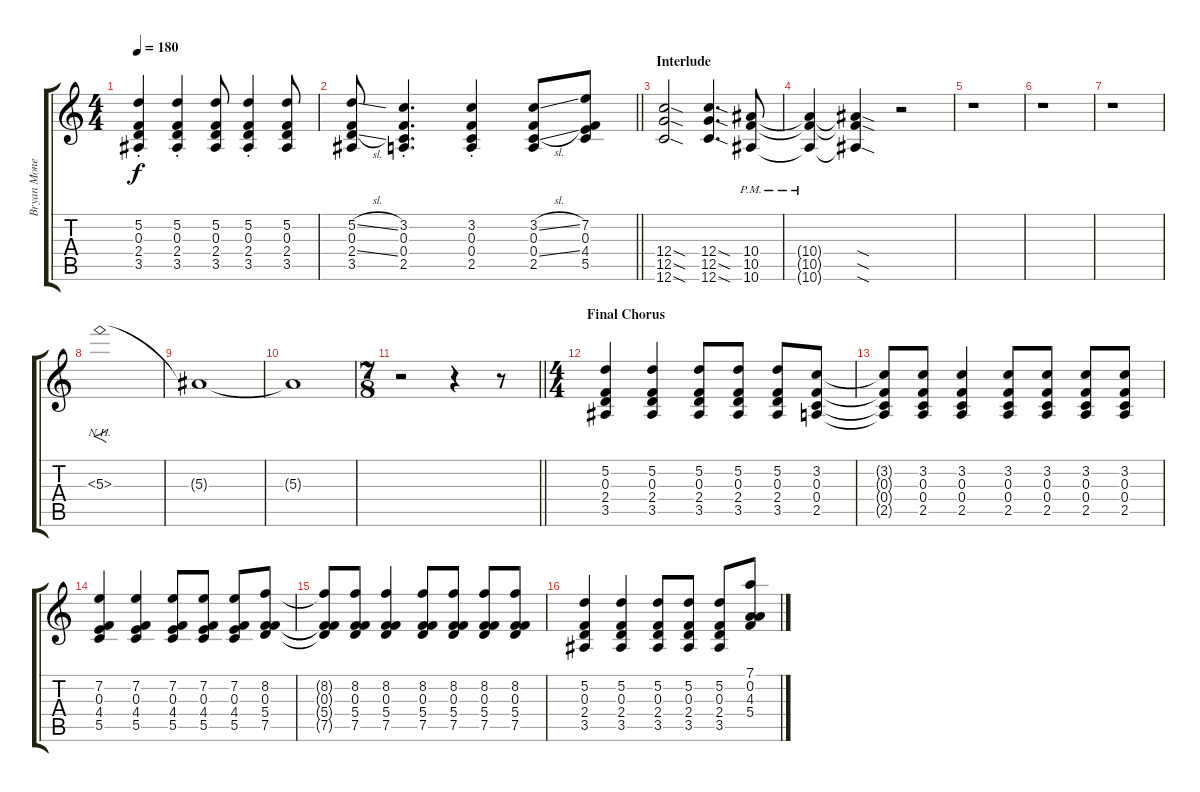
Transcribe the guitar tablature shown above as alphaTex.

\track ("Bryan Money [Gtr.2]" "Bryan Mone") {instrument distortionguitar}
\staff {score tabs}
\tuning (D4 A3 F3 C3 G2 C2) {hide}
\ts (4 4)
\tempo 180
\clef g2
\ks c
(5.2{st} 0.3{st} 2.4{st} 3.5{st}).4{dy f} (5.2{st} 0.3{st} 2.4{st} 3.5{st}).4 (5.2 0.3 2.4 3.5).8 (5.2{st} 0.3{st} 2.4{st} 3.5{st}).4 (5.2 0.3 2.4 3.5).8 |
\barLineRight lightlight
(5.2{sl} 0.3 2.4{sl} 3.5).8 (3.2{st} 0.3{st} 0.4{st} 2.5{st}).4{d} (3.2{st} 0.3{st} 0.4{st} 2.5{st}).4 (3.2{sl} 0.3 0.4{sl} 2.5).8 (7.2 0.3 4.4 5.5).8 |
\section ("" "Interlude")
(12.4{sod} 12.5{sod} 12.6{sod}).2 (12.4{sod} 12.5{sod} 12.6{sod}).4{d} (10.4{pm} 10.5{pm} 10.6{pm}).8 |
(10.4{pm t} 10.5{pm t} 10.6{pm t}).4 (10.4{sod t} 10.5{sod t} 10.6{sod t}).4 r.2 |
r.1 |
r.1 |
r.1 |
5.3{nh}.1{f} |
5.3{t}.1 |
5.3{t}.1 |
\ts (7 8)
\barLineRight lightlight
r.2 r.4 r.8 |
\ts (4 4)
\section ("" "Final Chorus")
(5.2 0.3 2.4 3.5).4 (5.2 0.3 2.4 3.5).4 (5.2 0.3 2.4 3.5).8 (5.2 0.3 2.4 3.5).8 (5.2 0.3 2.4 3.5).8 (3.2 0.3 0.4 2.5).8 |
(3.2{t} 0.3{t} 0.4{t} 2.5{t}).8 (3.2 0.3 0.4 2.5).8 (3.2 0.3 0.4 2.5).4 (3.2 0.3 0.4 2.5).8 (3.2 0.3 0.4 2.5).8 (3.2 0.3 0.4 2.5).8 (3.2 0.3 0.4 2.5).8 |
(7.2 0.3 4.4 5.5).4 (7.2 0.3 4.4 5.5).4 (7.2 0.3 4.4 5.5).8 (7.2 0.3 4.4 5.5).8 (7.2 0.3 4.4 5.5).8 (8.2 0.3 5.4 7.5).8 |
(8.2{t} 0.3{t} 5.4{t} 7.5{t}).8 (8.2 0.3 5.4 7.5).8 (8.2 0.3 5.4 7.5).4 (8.2 0.3 5.4 7.5).8 (8.2 0.3 5.4 7.5).8 (8.2 0.3 5.4 7.5).8 (8.2 0.3 5.4 7.5).8 |
(5.2 0.3 2.4 3.5).4 (5.2 0.3 2.4 3.5).4 (5.2 0.3 2.4 3.5).8 (5.2 0.3 2.4 3.5).8 (5.2 0.3 2.4 3.5).8 (7.1 0.2 4.3 5.4).8
